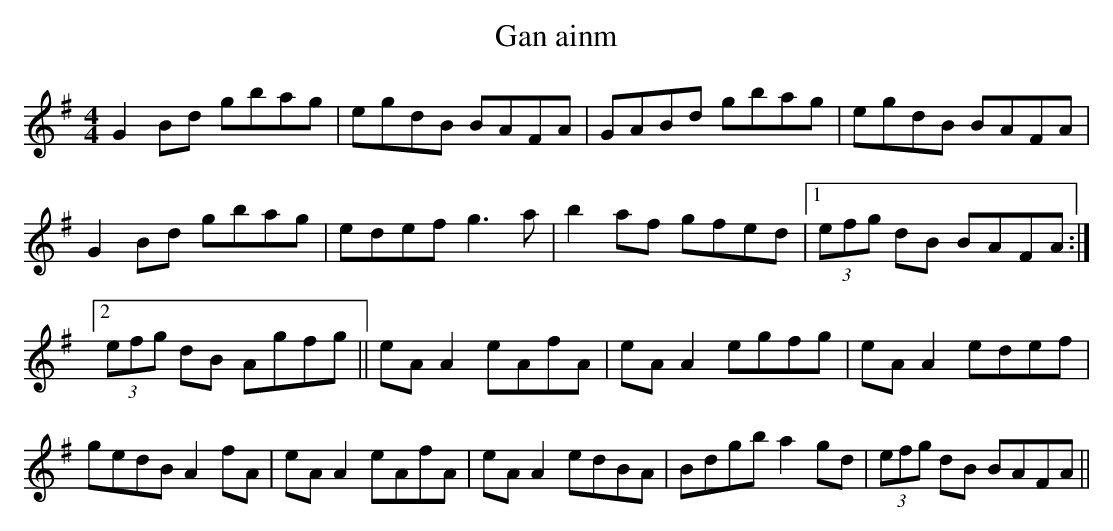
X:1
T:Gan ainm
M:4/4
L:1/8
K:G
G2Bd gbag|egdB BAFA|GABd gbag|egdB BAFA|\
G2Bd gbag|edef g3a|b2 af gfed|1 (3efg dB BAFA:|2 (3efg dB Agfg||\
eAA2 eAfA|eAA2 egfg|eAA2 edef|gedB A2fA|\
eAA2 eAfA|eAA2 edBA|Bdgb a2gd|(3efg dB BAFA||
